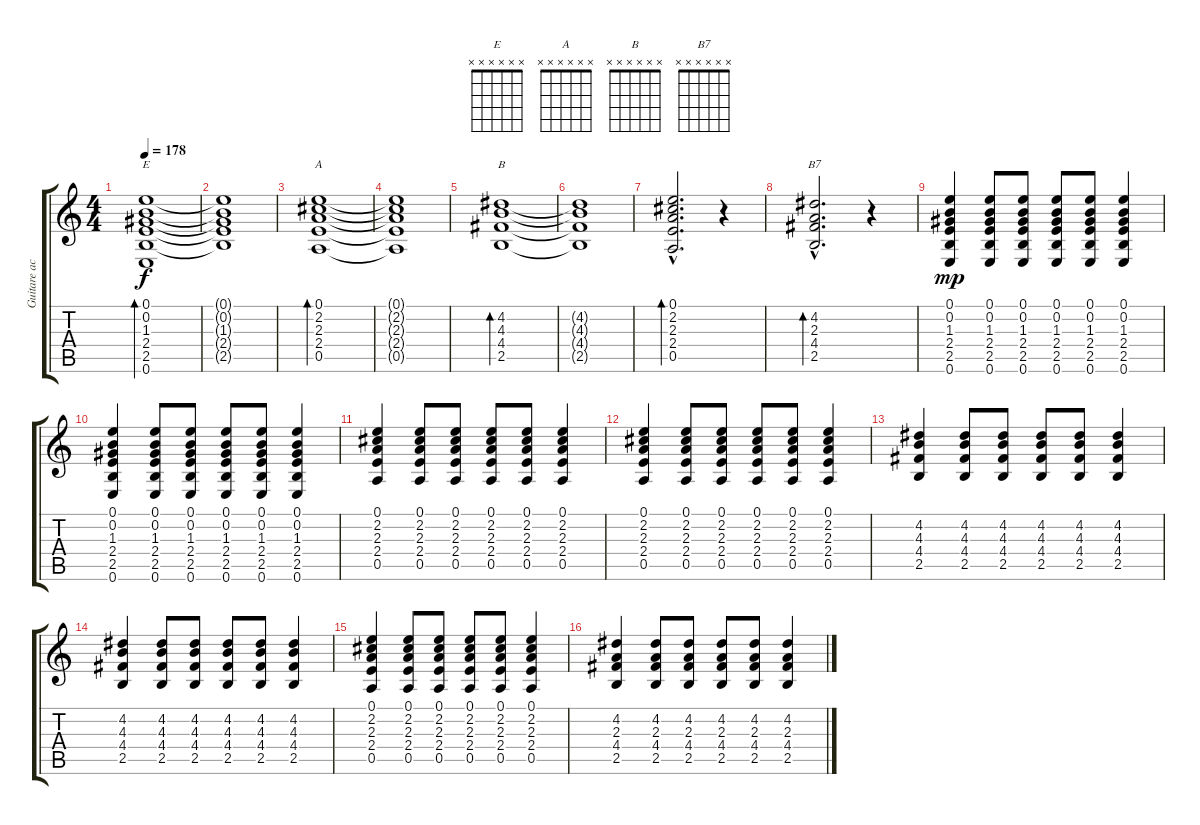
\track ("Guitare acoustique" "Guitare ac") {instrument acousticguitarsteel}
\staff {score tabs}
\tuning (E4 B3 G3 D3 A2 E2) {hide}
\chord ("E" x x x x x x) {firstfret 0}
\chord ("A" x x x x x x) {firstfret 0}
\chord ("B" x x x x x x) {firstfret 0}
\chord ("B7" x x x x x x) {firstfret 0}
\ts (4 4)
\tempo 178
\clef g2
\ks c
(0.1 0.2 1.3 2.4 2.5 0.6).1{bd 60 ch "E" dy f} |
(0.1{t} 0.2{t} 1.3{t} 2.4{t} 2.5{t}).1 |
(0.1 2.2 2.3 2.4 0.5).1{bd 60 ch "A"} |
(0.1{t} 2.2{t} 2.3{t} 2.4{t} 0.5{t}).1 |
(4.2 4.3 4.4 2.5).1{bd 60 ch "B"} |
(4.2{t} 4.3{t} 4.4{t} 2.5{t}).1 |
(0.1{hac} 2.2{hac} 2.3{hac} 2.4{hac} 0.5{hac}).2{d bd 60} r.4 |
(4.2{hac} 2.3{hac} 4.4{hac} 2.5{hac}).2{d bd 60 ch "B7"} r.4 |
(0.1 0.2 1.3 2.4 2.5 0.6).4{dy mp} (0.1 0.2 1.3 2.4 2.5 0.6).8 (0.1 0.2 1.3 2.4 2.5 0.6).8 (0.1 0.2 1.3 2.4 2.5 0.6).8 (0.1 0.2 1.3 2.4 2.5 0.6).8 (0.1 0.2 1.3 2.4 2.5 0.6).4 |
(0.1 0.2 1.3 2.4 2.5 0.6).4 (0.1 0.2 1.3 2.4 2.5 0.6).8 (0.1 0.2 1.3 2.4 2.5 0.6).8 (0.1 0.2 1.3 2.4 2.5 0.6).8 (0.1 0.2 1.3 2.4 2.5 0.6).8 (0.1 0.2 1.3 2.4 2.5 0.6).4 |
(0.1 2.2 2.3 2.4 0.5).4 (0.1 2.2 2.3 2.4 0.5).8 (0.1 2.2 2.3 2.4 0.5).8 (0.1 2.2 2.3 2.4 0.5).8 (0.1 2.2 2.3 2.4 0.5).8 (0.1 2.2 2.3 2.4 0.5).4 |
(0.1 2.2 2.3 2.4 0.5).4 (0.1 2.2 2.3 2.4 0.5).8 (0.1 2.2 2.3 2.4 0.5).8 (0.1 2.2 2.3 2.4 0.5).8 (0.1 2.2 2.3 2.4 0.5).8 (0.1 2.2 2.3 2.4 0.5).4 |
(4.2 4.3 4.4 2.5).4 (4.2 4.3 4.4 2.5).8 (4.2 4.3 4.4 2.5).8 (4.2 4.3 4.4 2.5).8 (4.2 4.3 4.4 2.5).8 (4.2 4.3 4.4 2.5).4 |
(4.2 4.3 4.4 2.5).4 (4.2 4.3 4.4 2.5).8 (4.2 4.3 4.4 2.5).8 (4.2 4.3 4.4 2.5).8 (4.2 4.3 4.4 2.5).8 (4.2 4.3 4.4 2.5).4 |
(0.1 2.2 2.3 2.4 0.5).4 (0.1 2.2 2.3 2.4 0.5).8 (0.1 2.2 2.3 2.4 0.5).8 (0.1 2.2 2.3 2.4 0.5).8 (0.1 2.2 2.3 2.4 0.5).8 (0.1 2.2 2.3 2.4 0.5).4 |
(4.2 2.3 4.4 2.5).4 (4.2 2.3 4.4 2.5).8 (4.2 2.3 4.4 2.5).8 (4.2 2.3 4.4 2.5).8 (4.2 2.3 4.4 2.5).8 (4.2 2.3 4.4 2.5).4
